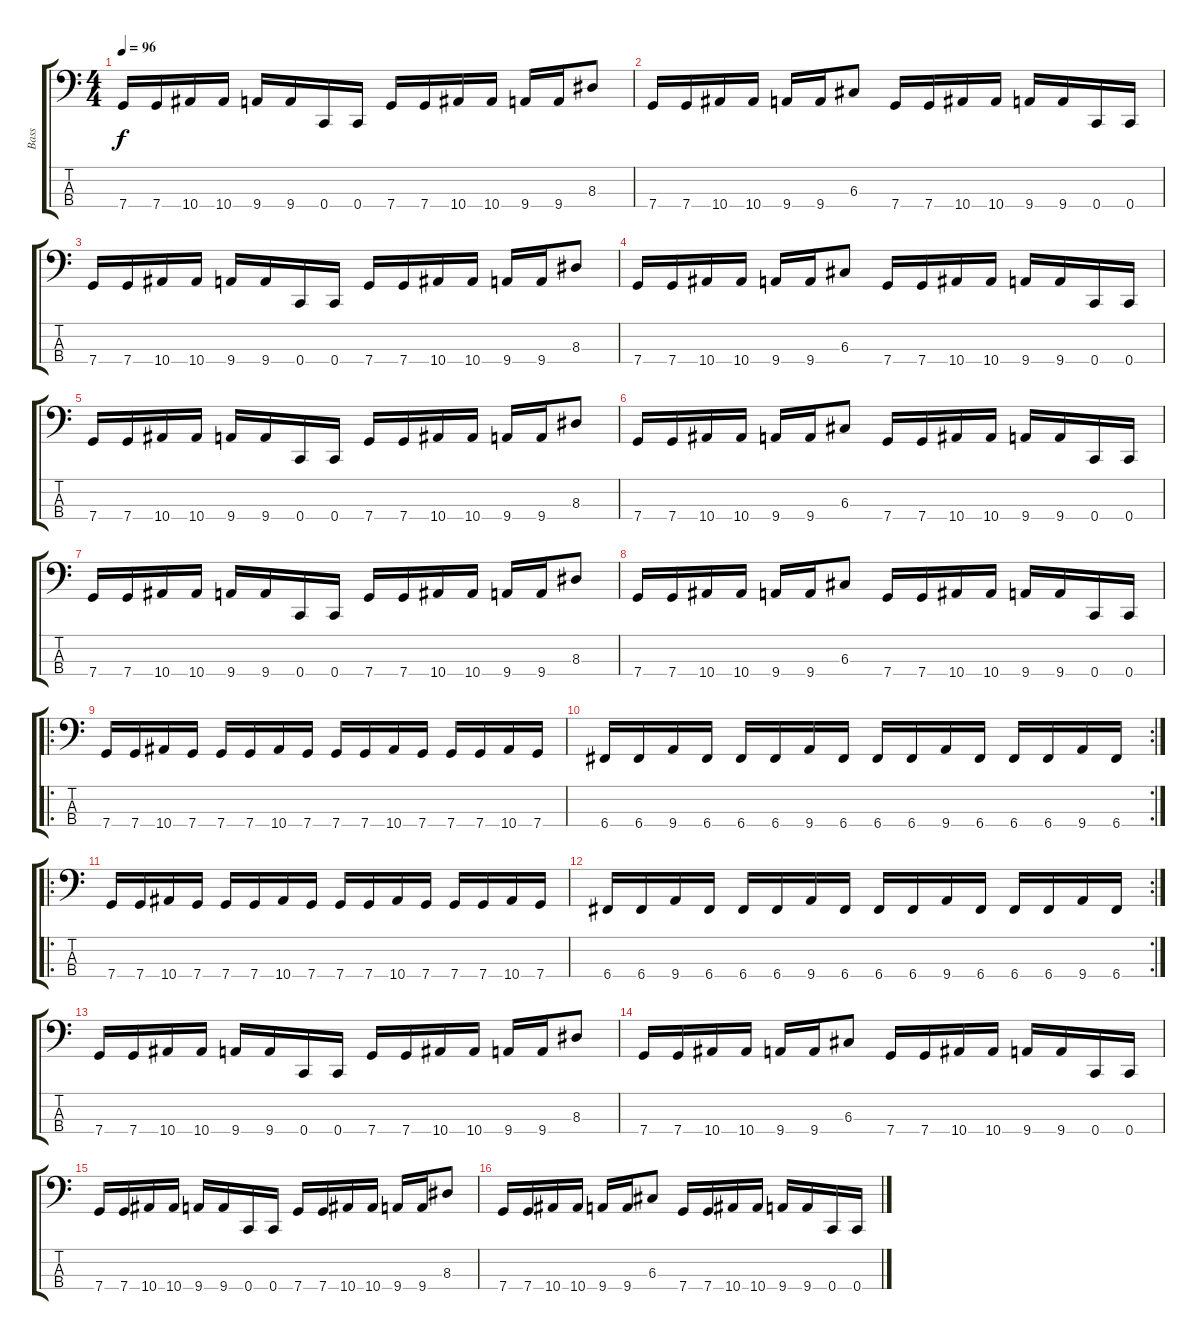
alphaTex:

\track ("Bass" "Bass") {instrument electricbassfinger}
\staff {score tabs}
\tuning (F2 C2 G1 C1) {hide}
\ts (4 4)
\tempo 96
\clef f4
\ks c
7.4.16{dy f} 7.4.16 10.4.16 10.4.16 9.4.16 9.4.16 0.4.16 0.4.16 7.4.16 7.4.16 10.4.16 10.4.16 9.4.16 9.4.16 8.3.8 |
7.4.16 7.4.16 10.4.16 10.4.16 9.4.16 9.4.16 6.3.8 7.4.16 7.4.16 10.4.16 10.4.16 9.4.16 9.4.16 0.4.16 0.4.16 |
7.4.16 7.4.16 10.4.16 10.4.16 9.4.16 9.4.16 0.4.16 0.4.16 7.4.16 7.4.16 10.4.16 10.4.16 9.4.16 9.4.16 8.3.8 |
7.4.16 7.4.16 10.4.16 10.4.16 9.4.16 9.4.16 6.3.8 7.4.16 7.4.16 10.4.16 10.4.16 9.4.16 9.4.16 0.4.16 0.4.16 |
7.4.16 7.4.16 10.4.16 10.4.16 9.4.16 9.4.16 0.4.16 0.4.16 7.4.16 7.4.16 10.4.16 10.4.16 9.4.16 9.4.16 8.3.8 |
7.4.16 7.4.16 10.4.16 10.4.16 9.4.16 9.4.16 6.3.8 7.4.16 7.4.16 10.4.16 10.4.16 9.4.16 9.4.16 0.4.16 0.4.16 |
7.4.16 7.4.16 10.4.16 10.4.16 9.4.16 9.4.16 0.4.16 0.4.16 7.4.16 7.4.16 10.4.16 10.4.16 9.4.16 9.4.16 8.3.8 |
7.4.16 7.4.16 10.4.16 10.4.16 9.4.16 9.4.16 6.3.8 7.4.16 7.4.16 10.4.16 10.4.16 9.4.16 9.4.16 0.4.16 0.4.16 |
\ro
7.4.16 7.4.16 10.4.16 7.4.16 7.4.16 7.4.16 10.4.16 7.4.16 7.4.16 7.4.16 10.4.16 7.4.16 7.4.16 7.4.16 10.4.16 7.4.16 |
\rc 2
6.4.16 6.4.16 9.4.16 6.4.16 6.4.16 6.4.16 9.4.16 6.4.16 6.4.16 6.4.16 9.4.16 6.4.16 6.4.16 6.4.16 9.4.16 6.4.16 |
\ro
7.4.16 7.4.16 10.4.16 7.4.16 7.4.16 7.4.16 10.4.16 7.4.16 7.4.16 7.4.16 10.4.16 7.4.16 7.4.16 7.4.16 10.4.16 7.4.16 |
\rc 2
6.4.16 6.4.16 9.4.16 6.4.16 6.4.16 6.4.16 9.4.16 6.4.16 6.4.16 6.4.16 9.4.16 6.4.16 6.4.16 6.4.16 9.4.16 6.4.16 |
7.4.16 7.4.16 10.4.16 10.4.16 9.4.16 9.4.16 0.4.16 0.4.16 7.4.16 7.4.16 10.4.16 10.4.16 9.4.16 9.4.16 8.3.8 |
7.4.16 7.4.16 10.4.16 10.4.16 9.4.16 9.4.16 6.3.8 7.4.16 7.4.16 10.4.16 10.4.16 9.4.16 9.4.16 0.4.16 0.4.16 |
7.4.16 7.4.16 10.4.16 10.4.16 9.4.16 9.4.16 0.4.16 0.4.16 7.4.16 7.4.16 10.4.16 10.4.16 9.4.16 9.4.16 8.3.8 |
7.4.16 7.4.16 10.4.16 10.4.16 9.4.16 9.4.16 6.3.8 7.4.16 7.4.16 10.4.16 10.4.16 9.4.16 9.4.16 0.4.16 0.4.16
